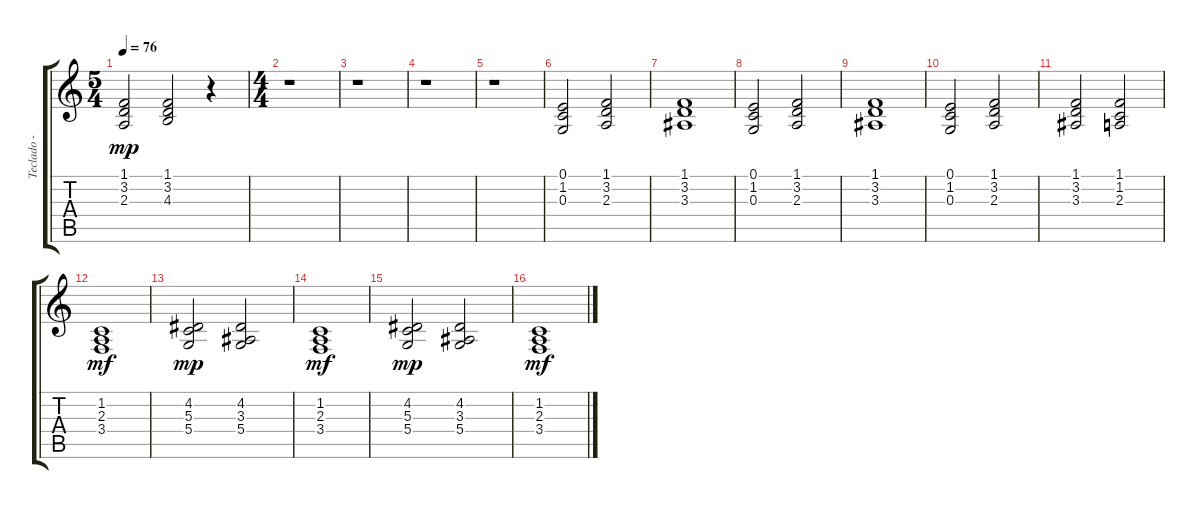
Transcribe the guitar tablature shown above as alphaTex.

\track ("Teclado - Cuerdas" "Teclado - ") {instrument synthstrings1}
\staff {score tabs}
\tuning (E4 B3 G3 D3 A2 E2) {hide}
\ts (5 4)
\tempo 76
\clef g2
\ks c
(1.1 3.2 2.3).2{dy mp} (1.1 3.2 4.3).2 r.4 |
\ts (4 4)
r.1 |
r.1 |
r.1 |
r.1 |
(0.1 1.2 0.3).2 (1.1 3.2 2.3).2 |
(1.1 3.2 3.3).1 |
(0.1 1.2 0.3).2 (1.1 3.2 2.3).2 |
(1.1 3.2 3.3).1 |
(0.1 1.2 0.3).2 (1.1 3.2 2.3).2 |
(1.1 3.2 3.3).2 (1.1 1.2 2.3).2 |
(1.2 2.3 3.4).1{dy mf} |
(4.2 5.3 5.4).2{dy mp} (4.2 3.3 5.4).2 |
(1.2 2.3 3.4).1{dy mf} |
(4.2 5.3 5.4).2{dy mp} (4.2 3.3 5.4).2 |
(1.2 2.3 3.4).1{dy mf}
